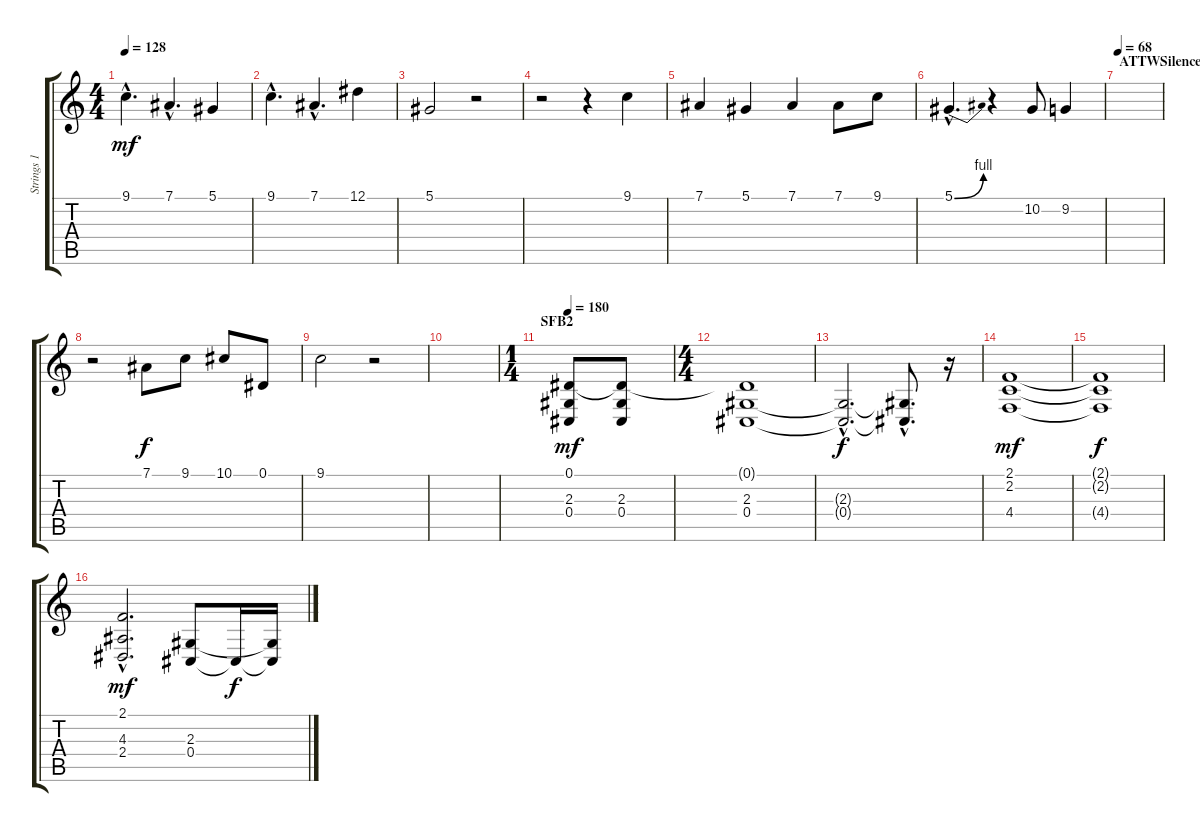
\track ("Strings 1" "Strings 1") {instrument stringensemble2}
\staff {score tabs}
\tuning (Eb4 Bb3 Gb3 Db3 Ab2 Eb2) {hide}
\ts (4 4)
\tempo 128
\clef g2
\ks c
9.1{hac}.4{d dy mf} 7.1{hac}.4{d} 5.1.4 |
9.1{hac}.4{d} 7.1{hac}.4{d} 12.1.4 |
5.1.2 r.2 |
r.2 r.4 9.1.4 |
7.1.4 5.1.4 7.1.4 7.1.8 9.1.8 |
5.1{be (bend 0 0 60 4) hac}.4{d} r.4 10.2.8 9.2.4 |
\section ("" "ATTWSilence2")
\tempo 68
|
r.2 7.1.8{dy f} 9.1.8 10.1.8 0.1.8 |
9.1.2 r.2 |
|
\ts (1 4)
\section ("" "SFB2")
\tempo 180
(0.1 2.3 0.4).8{dy mf volume 16 instrument synthstrings1} (0.1{t} 2.3 0.4).8 |
\ts (4 4)
(0.1{t} 2.3 0.4).1 |
(2.3{hac t} 0.4{hac t}).2{d dy f} (2.3{hac t} 0.4{hac t}).8{d} r.16 |
(2.1 2.2 4.4).1{dy mf} |
(2.1{t} 2.2{t} 4.4{t}).1{dy f} |
(2.1{hac} 4.3{hac} 2.4{hac}).2{d dy mf} (2.3 0.4).8 0.4{t}.16{dy f} (2.3{t} 0.4{t}).16
